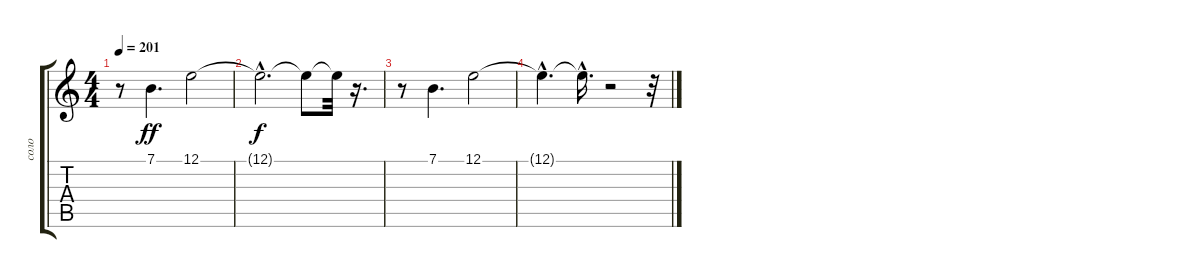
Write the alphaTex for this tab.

\track ("соло" "соло") {instrument acousticgrandpiano}
\staff {score tabs}
\tuning (E4 B3 G3 D3 A2 E2) {hide}
\ts (4 4)
\tempo 201
\clef g2
\ks c
r.8{dy f} 7.1.4{d dy ff} 12.1.2 |
12.1{hac t}.2{d dy f} 12.1{t}.8 12.1{t}.32 r.16{d} |
r.8 7.1.4{d} 12.1.2 |
12.1{hac t}.4{d} 12.1{hac t}.16{d} r.2 r.32
